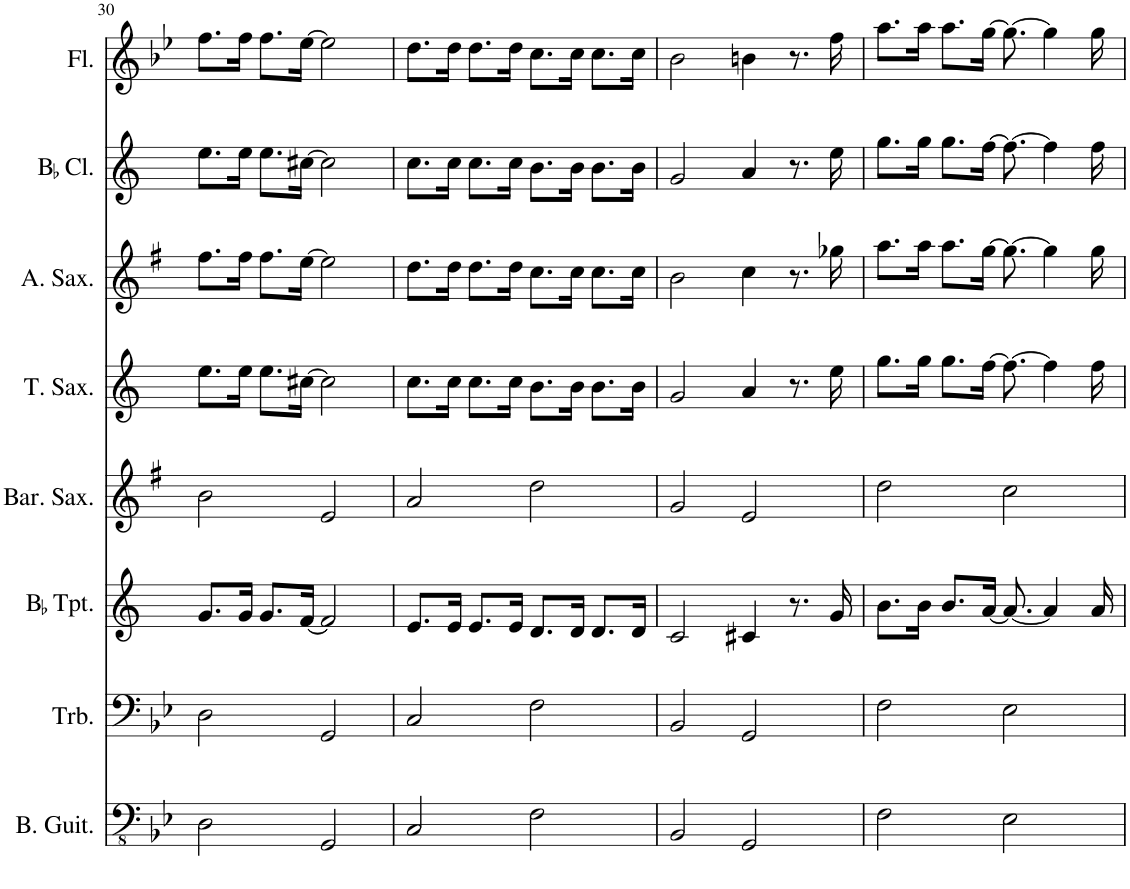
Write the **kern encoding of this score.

**kern	**kern	**kern	**kern	**kern	**kern	**kern	**kern
*part8	*part7	*part6	*part5	*part4	*part3	*part2	*part1
*staff8	*staff7	*staff6	*staff5	*staff4	*staff3	*staff2	*staff1
*I"Bass Guitar	*I"Trombone	*I"BaccidentalFlat Trumpet	*I"Baritone Saxophone	*I"Tenor Saxophone	*I"Alto Saxophone	*I"BaccidentalFlat Clarinet	*I"Flute
*I'B. Guit.	*I'Trb.	*I'BaccidentalFlat Tpt.	*I'Bar. Sax.	*I'T. Sax.	*I'A. Sax.	*I'BaccidentalFlat Cl.	*I'Fl.
!!LO:PB:g=z
*clefFv4	*clefF4	*clefG2	*clefG2	*clefG2	*clefG2	*clefG2	*clefG2
*	*	*Trd1c2	*Trd12c21	*Trd8c14	*Trd5c9	*Trd1c2	*
*k[b-e-]	*k[b-e-]	*k[]	*k[f#]	*k[]	*k[f#]	*k[]	*k[b-e-]
*M4/4	*M4/4	*M4/4	*M4/4	*M4/4	*M4/4	*M4/4	*M4/4
=30	=30	=30	=30	=30	=30	=30	=30
2DD\	2D\	8.g/L	2b\	8.ee\L	8.ff#\L	8.ee\L	8.ff\L
.	.	16g/Jk	.	16ee\Jk	16ff#\Jk	16ee\Jk	16ff\Jk
.	.	8.g/L	.	8.ee\L	8.ff#\L	8.ee\L	8.ff\L
.	.	[16f/Jk	.	[16cc#X\Jk	[16ee\Jk	[16cc#X\Jk	[16ee-\Jk
2GGG/	2GG/	2f/]	2e/	2cc#\]	2ee\]	2cc#\]	2ee-\]
=31	=31	=31	=31	=31	=31	=31	=31
2CC/	2C/	8.e/L	2a/	8.cc\L	8.dd\L	8.cc\L	8.dd\L
.	.	16e/Jk	.	16cc\Jk	16dd\Jk	16cc\Jk	16dd\Jk
.	.	8.e/L	.	8.cc\L	8.dd\L	8.cc\L	8.dd\L
.	.	16e/Jk	.	16cc\Jk	16dd\Jk	16cc\Jk	16dd\Jk
2FF\	2F\	8.d/L	2dd\	8.b\L	8.cc\L	8.b\L	8.cc\L
.	.	16d/Jk	.	16b\Jk	16cc\Jk	16b\Jk	16cc\Jk
.	.	8.d/L	.	8.b\L	8.cc\L	8.b\L	8.cc\L
.	.	16d/Jk	.	16b\Jk	16cc\Jk	16b\Jk	16cc\Jk
=32	=32	=32	=32	=32	=32	=32	=32
2BBB-/	2BB-/	2c/	2g/	2g/	2b\	2g/	2b-\
2GGG/	2GG/	4c#X/	2e/	4a/	4cc\	4a/	4bn\
.	.	8.r	.	8.r	8.r	8.r	8.r
.	.	16g/	.	16ee\	16gg-X\	16ee\	16ff\
=33	=33	=33	=33	=33	=33	=33	=33
2FF\	2F\	8.b\L	2dd\	8.gg\L	8.aa\L	8.gg\L	8.aa\L
.	.	16b\Jk	.	16gg\Jk	16aa\Jk	16gg\Jk	16aa\Jk
.	.	8.b/L	.	8.gg\L	8.aa\L	8.gg\L	8.aa\L
.	.	[16a/Jk	.	[16ff\Jk	[16gg\Jk	[16ff\Jk	[16gg\Jk
2EE-\	2E-\	8.a/_	2cc\	8.ff\_	8.gg\_	8.ff\_	8.gg\_
.	.	4a/]	.	4ff\]	4gg\]	4ff\]	4gg\]
.	.	16a/	.	16ff\	16gg\	16ff\	16gg\
=	=	=	=	=	=	=	=
*-	*-	*-	*-	*-	*-	*-	*-
